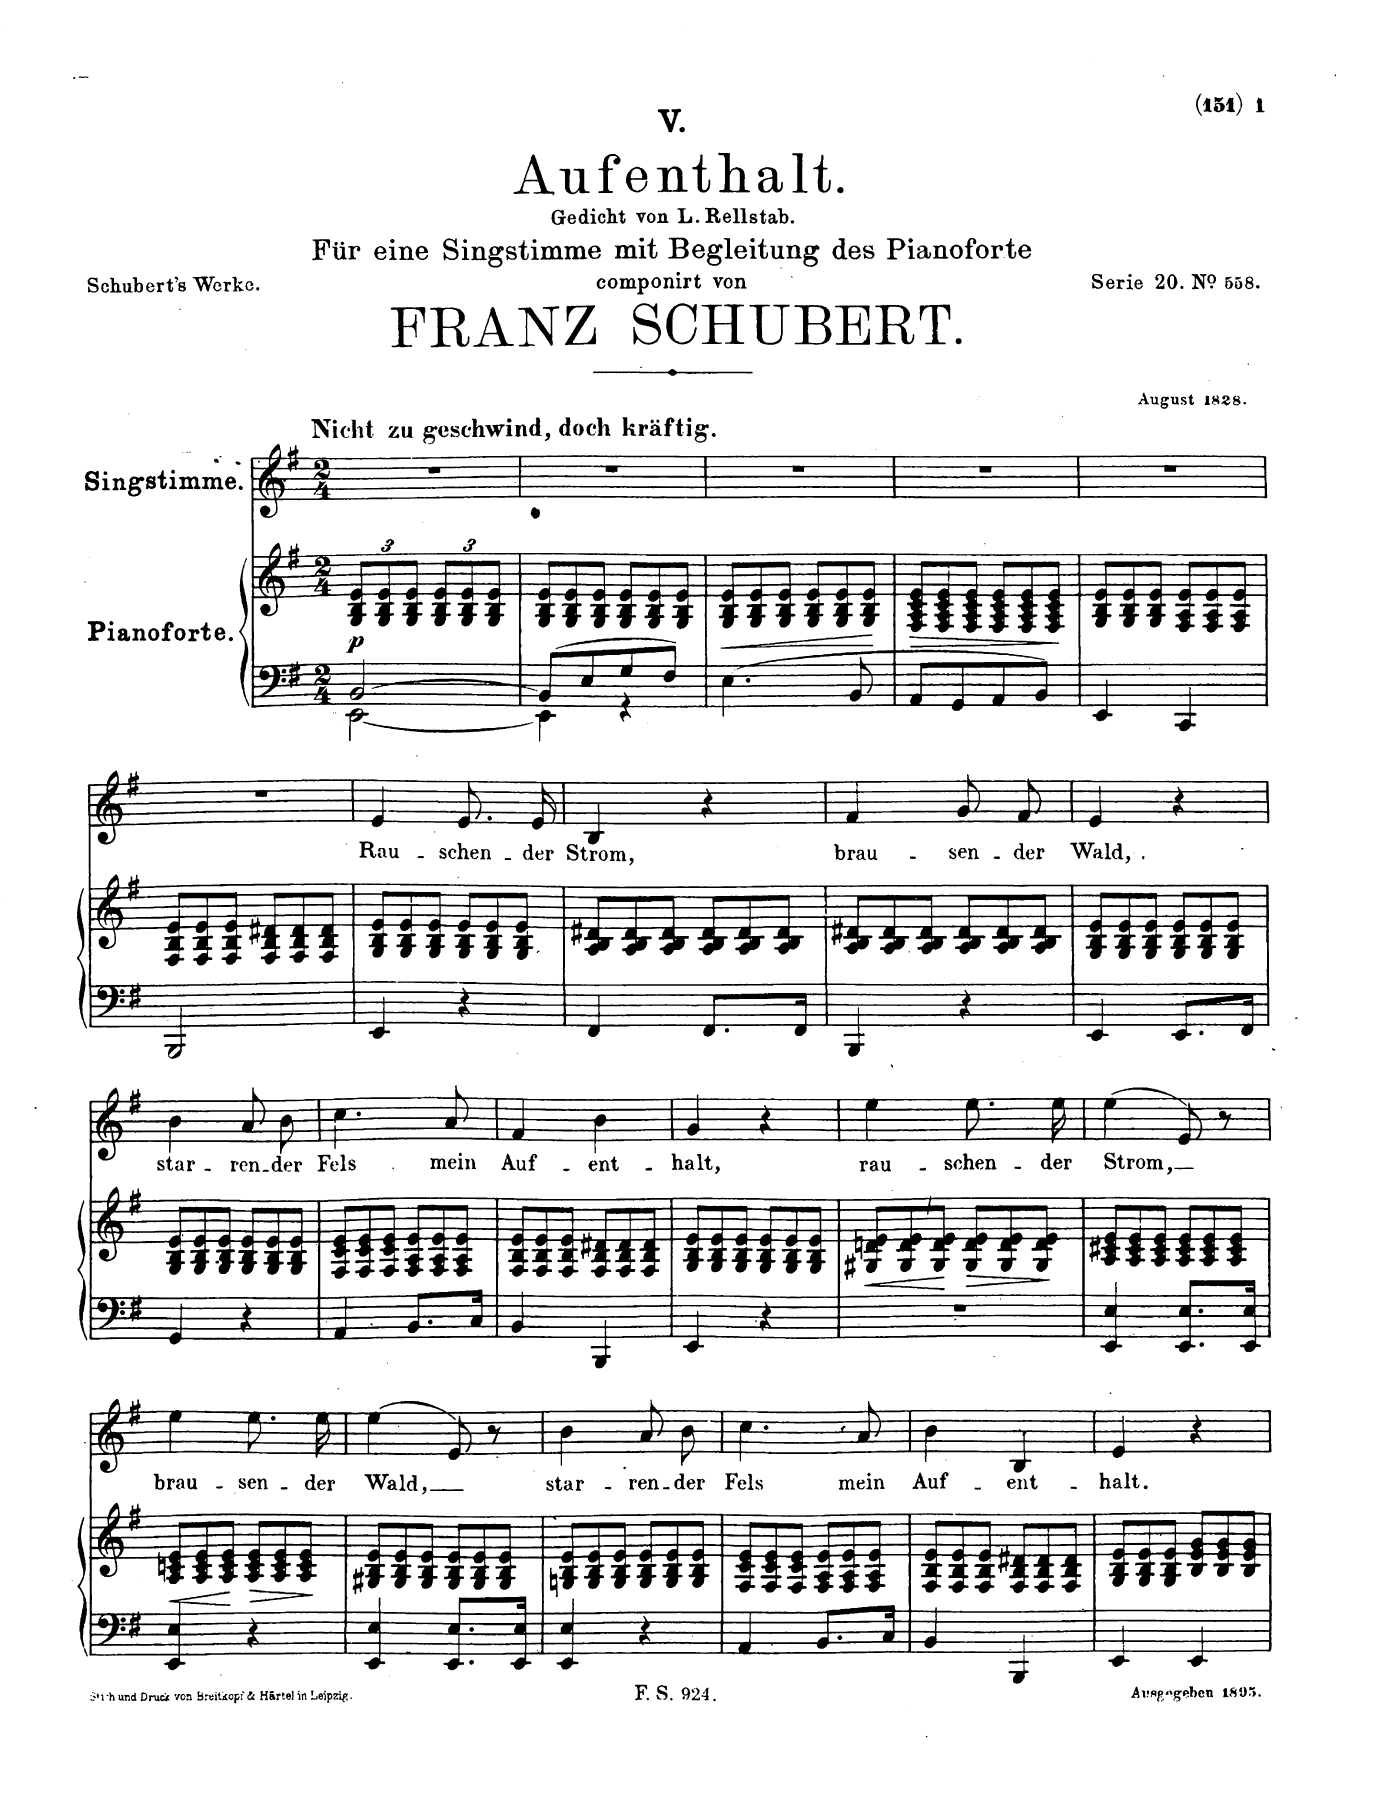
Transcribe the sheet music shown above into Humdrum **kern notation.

**kern	**kern	**dynam	**kern	**text
*part2	*part2	*part2	*part1	*part1
*staff3	*staff2	*staff2/3	*staff1	*staff1
*I"Piano	*	*	*I"Voice	*
*I'Pno	*	*	*	*
*clefF4	*clefG2	*	*clefG2	*
*k[f#]	*k[f#]	*	*k[f#]	*
*M2/4	*M2/4	*	*M2/4	*
=1	=1	=1	=1	=1
*^	*	*	*	*
*	*	*Xbrackettup	*	*	*
!	!	!	!	!LO:TX:a:B:t=Nicht zu geschwind, doch kräftig	!
!	!	!	!LO:DY:b	!	!
[2BB/	[2EE\	12G/ 12B/ 12e/L	p	2r	.
.	.	12G/ 12B/ 12e/	.	.	.
.	.	12G/ 12B/ 12e/J	.	.	.
.	.	12G/ 12B/ 12e/L	.	.	.
.	.	12G/ 12B/ 12e/	.	.	.
.	.	12G/ 12B/ 12e/J	.	.	.
=2	=2	=2	=2	=2	=2
8BB/L]	4EE\]	12G/ 12B/ 12e/L	.	2r	.
.	.	12G/ 12B/ 12e/	.	.	.
8E/J	.	.	.	.	.
.	.	12G/ 12B/ 12e/J	.	.	.
8G/L	4r	12G/ 12B/ 12e/L	.	.	.
.	.	12G/ 12B/ 12e/	.	.	.
8F#/J	.	.	.	.	.
.	.	12G/ 12B/ 12e/J	.	.	.
*v	*v	*	*	*	*
=3	=3	=3	=3	=3
!	!	!LO:HP:b	!	!
4.E\	12G/ 12B/ 12e/L	<	2r	.
.	12G/ 12B/ 12e/	.	.	.
.	12G/ 12B/ 12e/J	.	.	.
.	12G/ 12B/ 12e/L	.	.	.
.	12G/ 12B/ 12e/	.	.	.
8BB/	.	.	.	.
.	12G/ 12B/ 12e/J	.	.	.
.	.	[	.	.
=4	=4	=4	=4	=4
!	!	!LO:HP:b	!	!
8AA/L	12F#/ 12A/ 12c/ 12e/L	>	2r	.
.	12F#/ 12A/ 12c/ 12e/	.	.	.
8GG/J	.	.	.	.
.	12F#/ 12A/ 12c/ 12e/J	.	.	.
8AA/L	12F#/ 12A/ 12c/ 12e/L	.	.	.
.	12F#/ 12A/ 12c/ 12e/	.	.	.
8BB/J	.	.	.	.
.	12F#/ 12A/ 12c/ 12e/J	.	.	.
.	.	]	.	.
=5	=5	=5	=5	=5
4EE/	12G/ 12B/ 12e/L	.	2r	.
.	12G/ 12B/ 12e/	.	.	.
.	12G/ 12B/ 12e/J	.	.	.
4CC/	12F#/ 12A/ 12e/L	.	.	.
.	12F#/ 12A/ 12e/	.	.	.
.	12F#/ 12A/ 12e/J	.	.	.
=6	=6	=6	=6	=6
2BBB/	12F#/ 12B/ 12e/L	.	2r	.
.	12F#/ 12B/ 12e/	.	.	.
.	12F#/ 12B/ 12e/J	.	.	.
.	12F#/ 12B/ 12d#X/L	.	.	.
.	12F#/ 12B/ 12d#/	.	.	.
.	12F#/ 12B/ 12d#/J	.	.	.
=7	=7	=7	=7	=7
4EE/	12G/ 12B/ 12e/L	.	4e/	Rau-
.	12G/ 12B/ 12e/	.	.	.
.	12G/ 12B/ 12e/J	.	.	.
4r	12G/ 12B/ 12e/L	.	8.e/	-schen-
.	12G/ 12B/ 12e/	.	.	.
.	12G/ 12B/ 12e/J	.	.	.
.	.	.	16e/	-der
=8	=8	=8	=8	=8
4FF#/	12A/ 12B/ 12d#X/L	.	4B/	Strom,
.	12A/ 12B/ 12d#/	.	.	.
.	12A/ 12B/ 12d#/J	.	.	.
8.FF#/L	12A/ 12B/ 12d#/L	.	4r	.
.	12A/ 12B/ 12d#/	.	.	.
.	12A/ 12B/ 12d#/J	.	.	.
16FF#/Jk	.	.	.	.
=9	=9	=9	=9	=9
4BBB/	12A/ 12B/ 12d#X/L	.	4f#/	brau-
.	12A/ 12B/ 12d#/	.	.	.
.	12A/ 12B/ 12d#/J	.	.	.
4r	12A/ 12B/ 12d#/L	.	8g/	-sen-
.	12A/ 12B/ 12d#/	.	.	.
.	.	.	8f#/	-der
.	12A/ 12B/ 12d#/J	.	.	.
=10	=10	=10	=10	=10
4EE/	12G/ 12B/ 12e/L	.	4e/	Wald,
.	12G/ 12B/ 12e/	.	.	.
.	12G/ 12B/ 12e/J	.	.	.
8.EE/L	12G/ 12B/ 12e/L	.	4r	.
.	12G/ 12B/ 12e/	.	.	.
.	12G/ 12B/ 12e/J	.	.	.
16FF#/Jk	.	.	.	.
=11	=11	=11	=11	=11
4GG/	12G/ 12B/ 12e/L	.	4b\	star-
.	12G/ 12B/ 12e/	.	.	.
.	12G/ 12B/ 12e/J	.	.	.
4r	12G/ 12B/ 12e/L	.	8a/L	-ren-
.	12G/ 12B/ 12e/	.	.	.
.	.	.	8b/J	-der
.	12G/ 12B/ 12e/J	.	.	.
=12	=12	=12	=12	=12
4AA/	12F#/ 12c/ 12e/L	.	4.cc\	Fels
.	12F#/ 12c/ 12e/	.	.	.
.	12F#/ 12c/ 12e/J	.	.	.
8.BB/L	12F#/ 12A/ 12e/L	.	.	.
.	12F#/ 12A/ 12e/	.	.	.
.	.	.	8a/	mein
.	12F#/ 12A/ 12e/J	.	.	.
16C/Jk	.	.	.	.
=13	=13	=13	=13	=13
4BB/	12F#/ 12B/ 12e/L	.	4f#/	Auf-
.	12F#/ 12B/ 12e/	.	.	.
.	12F#/ 12B/ 12e/J	.	.	.
4BBB/	12F#/ 12B/ 12d#X/L	.	4b\	-ent-
.	12F#/ 12B/ 12d#/	.	.	.
.	12F#/ 12B/ 12d#/J	.	.	.
=14	=14	=14	=14	=14
4EE/	12G/ 12B/ 12e/L	.	4g/	-halt,
.	12G/ 12B/ 12e/	.	.	.
.	12G/ 12B/ 12e/J	.	.	.
4r	12G/ 12B/ 12e/L	.	4r	.
.	12G/ 12B/ 12e/	.	.	.
.	12G/ 12B/ 12e/J	.	.	.
=15	=15	=15	=15	=15
!	!	!LO:HP:b	!	!
2r	12G#X/ 12dn/ 12e/L	<	4ee\	rau-
.	12G#/ 12d/ 12e/	.	.	.
.	12G#/ 12d/ 12e/J	[	.	.
!	!	!LO:HP:b	!	!
.	12G#/ 12d/ 12e/L	>	8.ee\L	-schen-
.	12G#/ 12d/ 12e/	.	.	.
.	12G#/ 12d/ 12e/J	]	.	.
.	.	.	16ee\Jk	-der
=16	=16	=16	=16	=16
4EE/ 4E/	12A/ 12c#X/ 12e/L	.	(4ee\	Strom,
.	12A/ 12c#/ 12e/	.	.	.
.	12A/ 12c#/ 12e/J	.	.	.
8.EE/ 8.E/L	12A/ 12c#/ 12e/L	.	8e/)	.
.	12A/ 12c#/ 12e/	.	.	.
.	.	.	8r	.
.	12A/ 12c#/ 12e/J	.	.	.
16EE/ 16E/Jk	.	.	.	.
=17	=17	=17	=17	=17
!	!	!LO:HP:b	!	!
4EE/ 4E/	12A/ 12cn/ 12e/L	<	4ee\	brau-
.	12A/ 12c/ 12e/	.	.	.
.	12A/ 12c/ 12e/J	.	.	.
!	!	!LO:HP:n=1:b	!	!
4r	12A/ 12c/ 12e/L	[ >	8.ee\L	-sen-
.	12A/ 12c/ 12e/	.	.	.
.	12A/ 12c/ 12e/J	.	.	.
.	.	.	16ee\Jk	-der
.	.	]	.	.
=18	=18	=18	=18	=18
4EE/ 4E/	12G#X/ 12B/ 12e/L	.	(4ee\	Wald,
.	12G#/ 12B/ 12e/	.	.	.
.	12G#/ 12B/ 12e/J	.	.	.
8.EE/ 8.E/L	12G#/ 12B/ 12e/L	.	8e/)	.
.	12G#/ 12B/ 12e/	.	.	.
.	.	.	8r	.
.	12G#/ 12B/ 12e/J	.	.	.
16EE/ 16E/Jk	.	.	.	.
=19	=19	=19	=19	=19
4EE/ 4E/	12Gn/ 12B/ 12e/L	.	4b\	star-
.	12G/ 12B/ 12e/	.	.	.
.	12G/ 12B/ 12e/J	.	.	.
4r	12G/ 12B/ 12e/L	.	8a/L	-ren-
.	12G/ 12B/ 12e/	.	.	.
.	.	.	8b/J	-der
.	12G/ 12B/ 12e/J	.	.	.
=20	=20	=20	=20	=20
4AA/	12F#/ 12c/ 12e/L	.	4.cc\	Fels
.	12F#/ 12c/ 12e/	.	.	.
.	12F#/ 12c/ 12e/J	.	.	.
8.BB/L	12F#/ 12A/ 12e/L	.	.	.
.	12F#/ 12A/ 12e/	.	.	.
.	.	.	8a/	mein
.	12F#/ 12A/ 12e/J	.	.	.
16C/Jk	.	.	.	.
=21	=21	=21	=21	=21
4BB/	12F#/ 12B/ 12e/L	.	4b\	Auf-
.	12F#/ 12B/ 12e/	.	.	.
.	12F#/ 12B/ 12e/J	.	.	.
4BBB/	12F#/ 12B/ 12d#X/L	.	4B/	-ent-
.	12F#/ 12B/ 12d#/	.	.	.
.	12F#/ 12B/ 12d#/J	.	.	.
=22	=22	=22	=22	=22
4EE/	12G/ 12B/ 12e/L	.	4e/	-halt.
.	12G/ 12B/ 12e/	.	.	.
.	12G/ 12B/ 12e/J	.	.	.
4EE/	12B/ 12e/ 12g/L	.	4r	.
.	12B/ 12e/ 12g/	.	.	.
.	12B/ 12e/ 12g/J	.	.	.
=	=	=	=	=
*-	*-	*-	*-	*-
